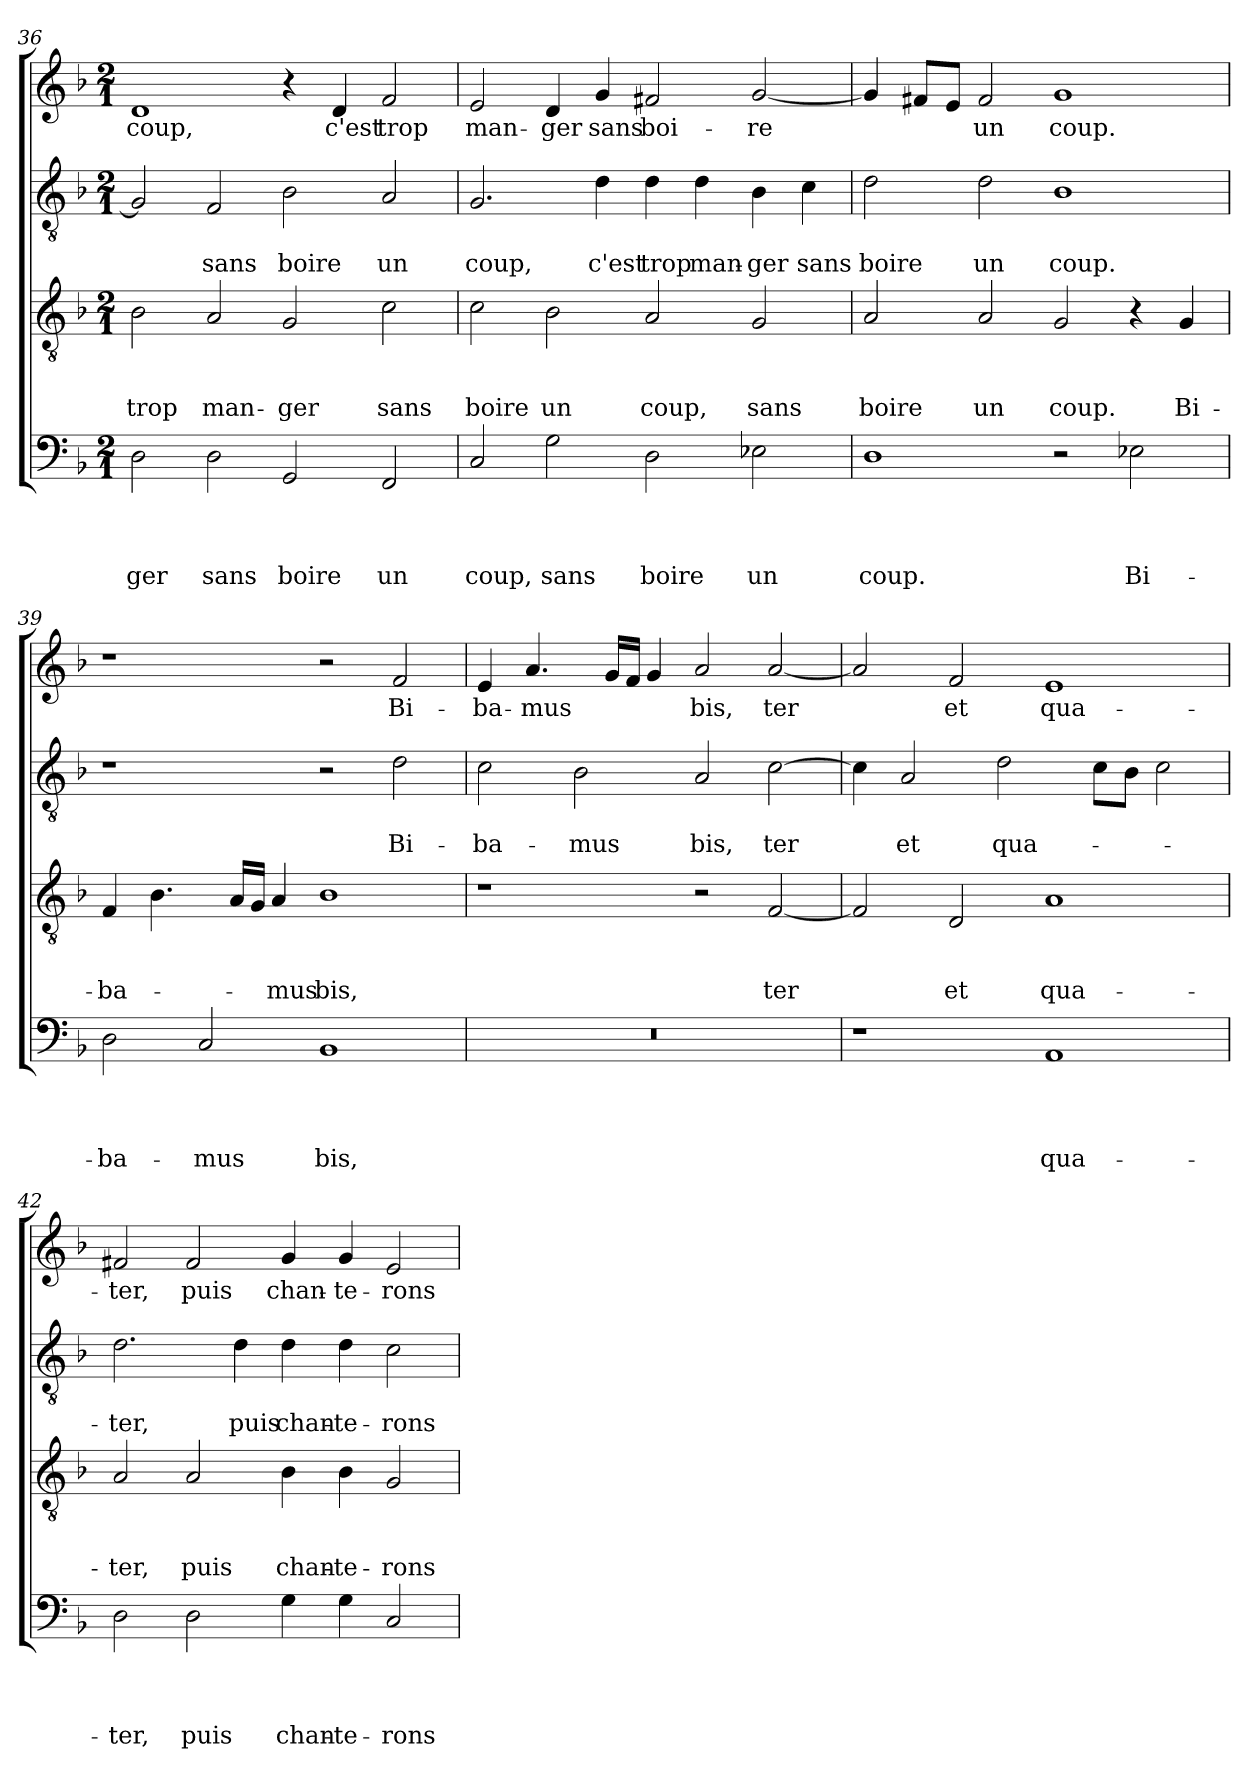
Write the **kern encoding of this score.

**kern	**text	**text	**text	**text	**kern	**text	**text	**text	**kern	**text	**text	**kern	**text
*part4	*part4	*part4	*part4	*part4	*part3	*part3	*part3	*part3	*part2	*part2	*part2	*part1	*part1
*staff4	*staff4	*staff4	*staff4	*staff4	*staff3	*staff3	*staff3	*staff3	*staff2	*staff2	*staff2	*staff1	*staff1
!!LO:LB:g=z
*clefF4	*	*	*	*	*clefGv2	*	*	*	*clefGv2	*	*	*clefG2	*
*k[b-]	*	*	*	*	*k[b-]	*	*	*	*k[b-]	*	*	*k[b-]	*
*F:	*	*	*	*	*F:	*	*	*	*F:	*	*	*F:	*
*M2/1	*	*	*	*	*M2/1	*	*	*	*M2/1	*	*	*M2/1	*
=36	=36	=36	=36	=36	=36	=36	=36	=36	=36	=36	=36	=36	=36
2D\	.	.	.	-ger	2B-\	.	.	trop	2G/]	.	.	1d	coup,
2D\	.	.	.	sans	2A/	.	.	man-	2F/	.	sans	.	.
2GG/	.	.	.	boire	2G/	.	.	-ger	2B-\	.	boire	4r	.
.	.	.	.	.	.	.	.	.	.	.	.	4d/	c'est
2FF/	.	.	.	un	2c\	.	.	sans	2A/	.	un	2f/	trop
=37	=37	=37	=37	=37	=37	=37	=37	=37	=37	=37	=37	=37	=37
2C/	.	.	.	coup,	2c\	.	.	boire	2.G/	.	coup,	2e/	man-
2G\	.	.	.	sans	2B-\	.	.	un	.	.	.	4d/	-ger
.	.	.	.	.	.	.	.	.	4d\	.	c'est	4g/	sans
2D\	.	.	.	boire	2A/	.	.	coup,	4d\	.	trop	2f#X/	boi-
.	.	.	.	.	.	.	.	.	4d\	.	man-	.	.
2E-X\	.	.	.	un	2G/	.	.	sans	4B-\	.	-ger	[2g/	-re
.	.	.	.	.	.	.	.	.	4c\	.	sans	.	.
=38	=38	=38	=38	=38	=38	=38	=38	=38	=38	=38	=38	=38	=38
1D	.	.	.	coup.	2A/	.	.	boire	2d\	.	boire	4g/]	.
.	.	.	.	.	.	.	.	.	.	.	.	8f#X/L	.
.	.	.	.	.	.	.	.	.	.	.	.	8e/J	.
.	.	.	.	.	2A/	.	.	un	2d\	.	un	2f#/	un
2r	.	.	.	.	2G/	.	.	coup.	1B-	.	coup.	1g	coup.
2E-X\	.	.	.	Bi-	4r	.	.	.	.	.	.	.	.
.	.	.	.	.	4G/	.	.	Bi-	.	.	.	.	.
=39	=39	=39	=39	=39	=39	=39	=39	=39	=39	=39	=39	=39	=39
2D\	.	.	.	-ba-	4F/	.	.	-ba-	1r	.	.	1r	.
.	.	.	.	.	4.B-\	.	.	.	.	.	.	.	.
2C/	.	.	.	-mus	.	.	.	.	.	.	.	.	.
.	.	.	.	.	16A/LL	.	.	.	.	.	.	.	.
.	.	.	.	.	16G/JJ	.	.	.	.	.	.	.	.
.	.	.	.	.	4A/	.	.	-mus	.	.	.	.	.
1BB-	.	.	.	bis,	1B-	.	.	bis,	2r	.	.	2r	.
.	.	.	.	.	.	.	.	.	2d\	.	Bi-	2f/	Bi-
!!LO:PB:g=z
=40	=40	=40	=40	=40	=40	=40	=40	=40	=40	=40	=40	=40	=40
0r	.	.	.	.	1r	.	.	.	2c\	.	-ba-	4e/	-ba-
.	.	.	.	.	.	.	.	.	.	.	.	4.a/	-mus
.	.	.	.	.	.	.	.	.	2B-\	.	-mus	.	.
.	.	.	.	.	.	.	.	.	.	.	.	16g/LL	.
.	.	.	.	.	.	.	.	.	.	.	.	16f/JJ	.
.	.	.	.	.	.	.	.	.	.	.	.	4g/	.
.	.	.	.	.	2r	.	.	.	2A/	.	bis,	2a/	bis,
.	.	.	.	.	[2F/	.	.	ter	[2c\	.	ter	[2a/	ter
=41	=41	=41	=41	=41	=41	=41	=41	=41	=41	=41	=41	=41	=41
1r	.	.	.	.	2F/]	.	.	.	4c\]	.	.	2a/]	.
.	.	.	.	.	.	.	.	.	2A/	.	et	.	.
.	.	.	.	.	2D/	.	.	et	.	.	.	2f/	et
.	.	.	.	.	.	.	.	.	2d\	.	qua-	.	.
1AA	.	.	.	qua-	1A	.	.	qua-	.	.	.	1e	qua-
.	.	.	.	.	.	.	.	.	8c\L	.	.	.	.
.	.	.	.	.	.	.	.	.	8B-\J	.	.	.	.
.	.	.	.	.	.	.	.	.	2c\	.	.	.	.
=42	=42	=42	=42	=42	=42	=42	=42	=42	=42	=42	=42	=42	=42
2D\	.	.	.	-ter,	2A/	.	.	-ter,	2.d\	.	-ter,	2f#X/	-ter,
2D\	.	.	.	puis	2A/	.	.	puis	.	.	.	2f#/	puis
.	.	.	.	.	.	.	.	.	4d\	.	puis	.	.
4G\	.	.	.	chan-	4B-\	.	.	chan-	4d\	.	chan-	4g/	chan-
4G\	.	.	.	-te-	4B-\	.	.	-te-	4d\	.	-te-	4g/	-te-
2C/	.	.	.	-rons	2G/	.	.	-rons	2c\	.	-rons	2e/	-rons
=	=	=	=	=	=	=	=	=	=	=	=	=	=
*-	*-	*-	*-	*-	*-	*-	*-	*-	*-	*-	*-	*-	*-
